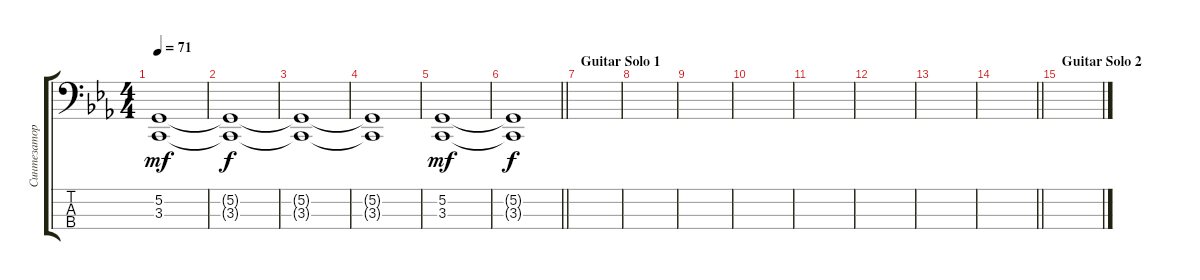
\track ("Синтезатор" "Синтезатор") {instrument pad7halo}
\staff {score tabs}
\tuning (G2 D2 A1 E1) {hide}
\ts (4 4)
\tempo 71
\clef f4
\ks cminor
(5.2 3.3).1{dy mf} |
(5.2{t} 3.3{t}).1{dy f} |
(5.2{t} 3.3{t}).1 |
(5.2{t} 3.3{t}).1 |
(5.2 3.3).1{dy mf} |
\barLineRight lightlight
(5.2{t} 3.3{t}).1{dy f} |
\section ("" "Guitar Solo 1")
|
|
|
|
|
|
|
\barLineRight lightlight
|
\section ("" "Guitar Solo 2")
